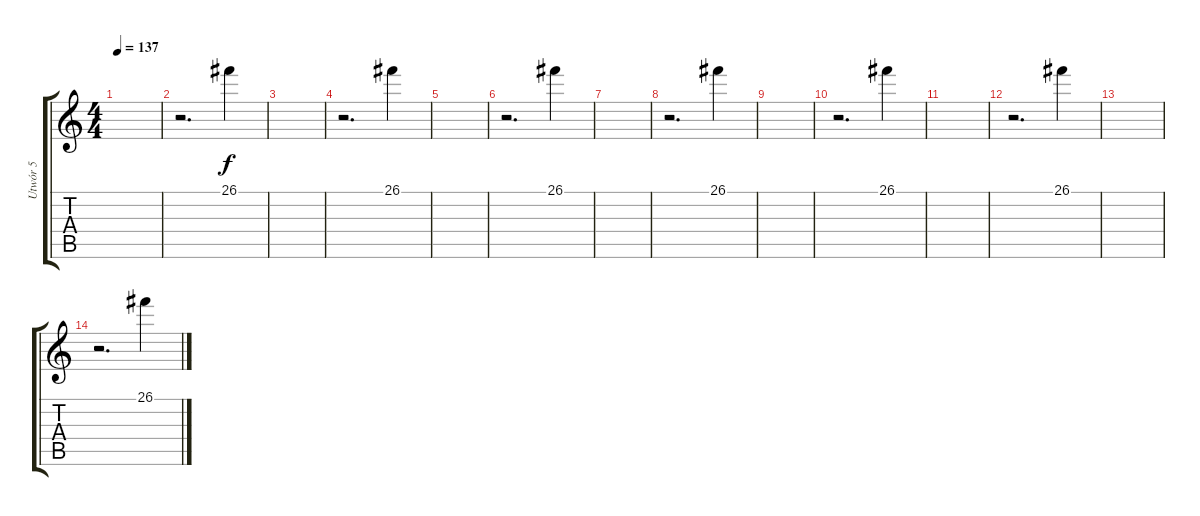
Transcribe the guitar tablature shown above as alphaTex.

\track ("Utwór 5" "Utwór 5") {instrument fx3crystal}
\staff {score tabs}
\tuning (E4 B3 G3 D3 A2 E2) {hide}
\ts (4 4)
\tempo 137
\clef g2
\ks c
|
r.2{d} 26.1.4 |
|
r.2{d} 26.1.4 |
|
r.2{d} 26.1.4 |
|
r.2{d} 26.1.4 |
|
r.2{d} 26.1.4 |
|
r.2{d} 26.1.4 |
|
r.2{d} 26.1.4
